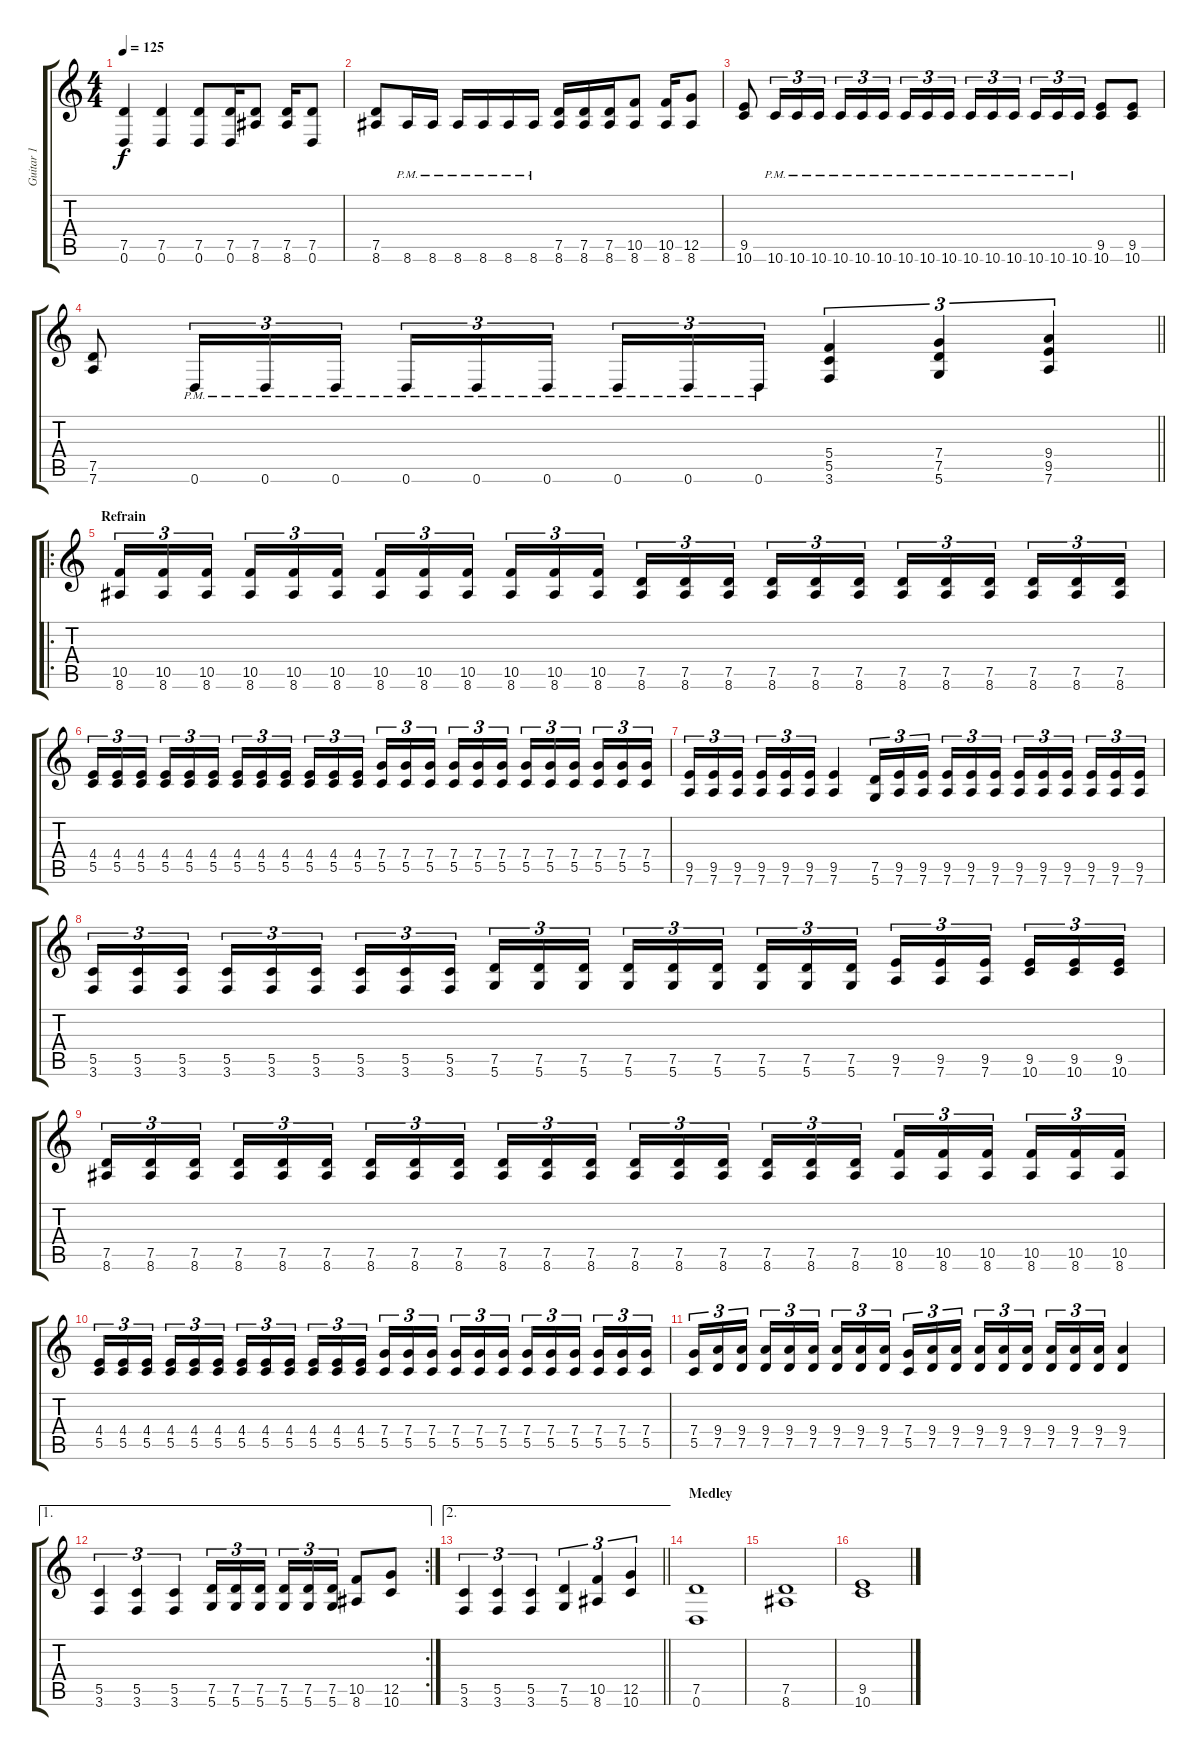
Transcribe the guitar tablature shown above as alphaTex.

\track ("Guitar 1" "Guitar 1") {instrument distortionguitar}
\staff {score tabs}
\tuning (D4 A3 F3 C3 G2 D2) {hide}
\ts (4 4)
\tempo 125
\clef g2
\ks c
(7.5 0.6).4{dy f} (7.5 0.6).4 (7.5 0.6).8 (7.5 0.6).16 (7.5 8.6).8 (7.5 8.6).16 (7.5 0.6).8 |
(7.5 8.6).8 8.6{pm}.16 8.6{pm}.16 8.6{pm}.16 8.6{pm}.16 8.6{pm}.16 8.6{pm}.16 (7.5 8.6).16 (7.5 8.6).16 (7.5 8.6).16 (10.5 8.6).8 (10.5 8.6).16 (12.5 8.6).8 |
(9.5 10.6).8 10.6{pm}.16{tu (3 2)} 10.6{pm}.16{tu (3 2)} 10.6{pm}.16{tu (3 2)} 10.6{pm}.16{tu (3 2)} 10.6{pm}.16{tu (3 2)} 10.6{pm}.16{tu (3 2) beam splitsecondary} 10.6{pm}.16{tu (3 2)} 10.6{pm}.16{tu (3 2)} 10.6{pm}.16{tu (3 2)} 10.6{pm}.16{tu (3 2)} 10.6{pm}.16{tu (3 2)} 10.6{pm}.16{tu (3 2) beam splitsecondary} 10.6{pm}.16{tu (3 2)} 10.6{pm}.16{tu (3 2)} 10.6{pm}.16{tu (3 2)} (9.5 10.6).8 (9.5 10.6).8 |
\barLineRight lightlight
(7.5 7.6).8 0.6{pm}.16{tu (3 2)} 0.6{pm}.16{tu (3 2)} 0.6{pm}.16{tu (3 2)} 0.6{pm}.16{tu (3 2)} 0.6{pm}.16{tu (3 2)} 0.6{pm}.16{tu (3 2) beam splitsecondary} 0.6{pm}.16{tu (3 2)} 0.6{pm}.16{tu (3 2)} 0.6{pm}.16{tu (3 2)} (5.4 5.5 3.6).4{tu (3 2)} (7.4 7.5 5.6).4{tu (3 2)} (9.4 9.5 7.6).4{tu (3 2)} |
\ro
\section ("" "Refrain")
(10.5 8.6).16{tu (3 2)} (10.5 8.6).16{tu (3 2)} (10.5 8.6).16{tu (3 2) beam splitsecondary} (10.5 8.6).16{tu (3 2)} (10.5 8.6).16{tu (3 2)} (10.5 8.6).16{tu (3 2)} (10.5 8.6).16{tu (3 2)} (10.5 8.6).16{tu (3 2)} (10.5 8.6).16{tu (3 2) beam splitsecondary} (10.5 8.6).16{tu (3 2)} (10.5 8.6).16{tu (3 2)} (10.5 8.6).16{tu (3 2)} (7.5 8.6).16{tu (3 2)} (7.5 8.6).16{tu (3 2)} (7.5 8.6).16{tu (3 2) beam splitsecondary} (7.5 8.6).16{tu (3 2)} (7.5 8.6).16{tu (3 2)} (7.5 8.6).16{tu (3 2)} (7.5 8.6).16{tu (3 2)} (7.5 8.6).16{tu (3 2)} (7.5 8.6).16{tu (3 2) beam splitsecondary} (7.5 8.6).16{tu (3 2)} (7.5 8.6).16{tu (3 2)} (7.5 8.6).16{tu (3 2)} |
(4.4 5.5).16{tu (3 2)} (4.4 5.5).16{tu (3 2)} (4.4 5.5).16{tu (3 2) beam splitsecondary} (4.4 5.5).16{tu (3 2)} (4.4 5.5).16{tu (3 2)} (4.4 5.5).16{tu (3 2)} (4.4 5.5).16{tu (3 2)} (4.4 5.5).16{tu (3 2)} (4.4 5.5).16{tu (3 2) beam splitsecondary} (4.4 5.5).16{tu (3 2)} (4.4 5.5).16{tu (3 2)} (4.4 5.5).16{tu (3 2)} (7.4 5.5).16{tu (3 2)} (7.4 5.5).16{tu (3 2)} (7.4 5.5).16{tu (3 2) beam splitsecondary} (7.4 5.5).16{tu (3 2)} (7.4 5.5).16{tu (3 2)} (7.4 5.5).16{tu (3 2)} (7.4 5.5).16{tu (3 2)} (7.4 5.5).16{tu (3 2)} (7.4 5.5).16{tu (3 2) beam splitsecondary} (7.4 5.5).16{tu (3 2)} (7.4 5.5).16{tu (3 2)} (7.4 5.5).16{tu (3 2)} |
(9.5 7.6).16{tu (3 2)} (9.5 7.6).16{tu (3 2)} (9.5 7.6).16{tu (3 2) beam splitsecondary} (9.5 7.6).16{tu (3 2)} (9.5 7.6).16{tu (3 2)} (9.5 7.6).16{tu (3 2)} (9.5 7.6).4 (7.5 5.6).16{tu (3 2)} (9.5 7.6).16{tu (3 2)} (9.5 7.6).16{tu (3 2) beam splitsecondary} (9.5 7.6).16{tu (3 2)} (9.5 7.6).16{tu (3 2)} (9.5 7.6).16{tu (3 2)} (9.5 7.6).16{tu (3 2)} (9.5 7.6).16{tu (3 2)} (9.5 7.6).16{tu (3 2) beam splitsecondary} (9.5 7.6).16{tu (3 2)} (9.5 7.6).16{tu (3 2)} (9.5 7.6).16{tu (3 2)} |
(5.5 3.6).16{tu (3 2)} (5.5 3.6).16{tu (3 2)} (5.5 3.6).16{tu (3 2) beam splitsecondary} (5.5 3.6).16{tu (3 2)} (5.5 3.6).16{tu (3 2)} (5.5 3.6).16{tu (3 2)} (5.5 3.6).16{tu (3 2)} (5.5 3.6).16{tu (3 2)} (5.5 3.6).16{tu (3 2) beam splitsecondary} (7.5 5.6).16{tu (3 2)} (7.5 5.6).16{tu (3 2)} (7.5 5.6).16{tu (3 2)} (7.5 5.6).16{tu (3 2)} (7.5 5.6).16{tu (3 2)} (7.5 5.6).16{tu (3 2) beam splitsecondary} (7.5 5.6).16{tu (3 2)} (7.5 5.6).16{tu (3 2)} (7.5 5.6).16{tu (3 2)} (9.5 7.6).16{tu (3 2)} (9.5 7.6).16{tu (3 2)} (9.5 7.6).16{tu (3 2) beam splitsecondary} (9.5 10.6).16{tu (3 2)} (9.5 10.6).16{tu (3 2)} (9.5 10.6).16{tu (3 2)} |
(7.5 8.6).16{tu (3 2)} (7.5 8.6).16{tu (3 2)} (7.5 8.6).16{tu (3 2) beam splitsecondary} (7.5 8.6).16{tu (3 2)} (7.5 8.6).16{tu (3 2)} (7.5 8.6).16{tu (3 2)} (7.5 8.6).16{tu (3 2)} (7.5 8.6).16{tu (3 2)} (7.5 8.6).16{tu (3 2) beam splitsecondary} (7.5 8.6).16{tu (3 2)} (7.5 8.6).16{tu (3 2)} (7.5 8.6).16{tu (3 2)} (7.5 8.6).16{tu (3 2)} (7.5 8.6).16{tu (3 2)} (7.5 8.6).16{tu (3 2) beam splitsecondary} (7.5 8.6).16{tu (3 2)} (7.5 8.6).16{tu (3 2)} (7.5 8.6).16{tu (3 2)} (10.5 8.6).16{tu (3 2)} (10.5 8.6).16{tu (3 2)} (10.5 8.6).16{tu (3 2) beam splitsecondary} (10.5 8.6).16{tu (3 2)} (10.5 8.6).16{tu (3 2)} (10.5 8.6).16{tu (3 2)} |
(4.4 5.5).16{tu (3 2)} (4.4 5.5).16{tu (3 2)} (4.4 5.5).16{tu (3 2) beam splitsecondary} (4.4 5.5).16{tu (3 2)} (4.4 5.5).16{tu (3 2)} (4.4 5.5).16{tu (3 2)} (4.4 5.5).16{tu (3 2)} (4.4 5.5).16{tu (3 2)} (4.4 5.5).16{tu (3 2) beam splitsecondary} (4.4 5.5).16{tu (3 2)} (4.4 5.5).16{tu (3 2)} (4.4 5.5).16{tu (3 2)} (7.4 5.5).16{tu (3 2)} (7.4 5.5).16{tu (3 2)} (7.4 5.5).16{tu (3 2) beam splitsecondary} (7.4 5.5).16{tu (3 2)} (7.4 5.5).16{tu (3 2)} (7.4 5.5).16{tu (3 2)} (7.4 5.5).16{tu (3 2)} (7.4 5.5).16{tu (3 2)} (7.4 5.5).16{tu (3 2) beam splitsecondary} (7.4 5.5).16{tu (3 2)} (7.4 5.5).16{tu (3 2)} (7.4 5.5).16{tu (3 2)} |
(7.4 5.5).16{tu (3 2)} (9.4 7.5).16{tu (3 2)} (9.4 7.5).16{tu (3 2) beam splitsecondary} (9.4 7.5).16{tu (3 2)} (9.4 7.5).16{tu (3 2)} (9.4 7.5).16{tu (3 2)} (9.4 7.5).16{tu (3 2)} (9.4 7.5).16{tu (3 2)} (9.4 7.5).16{tu (3 2) beam splitsecondary} (7.4 5.5).16{tu (3 2)} (9.4 7.5).16{tu (3 2)} (9.4 7.5).16{tu (3 2)} (9.4 7.5).16{tu (3 2)} (9.4 7.5).16{tu (3 2)} (9.4 7.5).16{tu (3 2) beam splitsecondary} (9.4 7.5).16{tu (3 2)} (9.4 7.5).16{tu (3 2)} (9.4 7.5).16{tu (3 2)} (9.4 7.5).4 |
\ae 1
\rc 2
(5.5 3.6).4{tu (3 2)} (5.5 3.6).4{tu (3 2)} (5.5 3.6).4{tu (3 2)} (7.5 5.6).16{tu (3 2)} (7.5 5.6).16{tu (3 2)} (7.5 5.6).16{tu (3 2) beam splitsecondary} (7.5 5.6).16{tu (3 2)} (7.5 5.6).16{tu (3 2)} (7.5 5.6).16{tu (3 2)} (10.5 8.6).8 (12.5 10.6).8 |
\ae 2
\barLineRight lightlight
(5.5 3.6).4{tu (3 2)} (5.5 3.6).4{tu (3 2)} (5.5 3.6).4{tu (3 2)} (7.5 5.6).4{tu (3 2)} (10.5 8.6).4{tu (3 2)} (12.5 10.6).4{tu (3 2)} |
\section ("" "Medley")
(7.5 0.6).1 |
(7.5 8.6).1 |
(9.5 10.6).1
